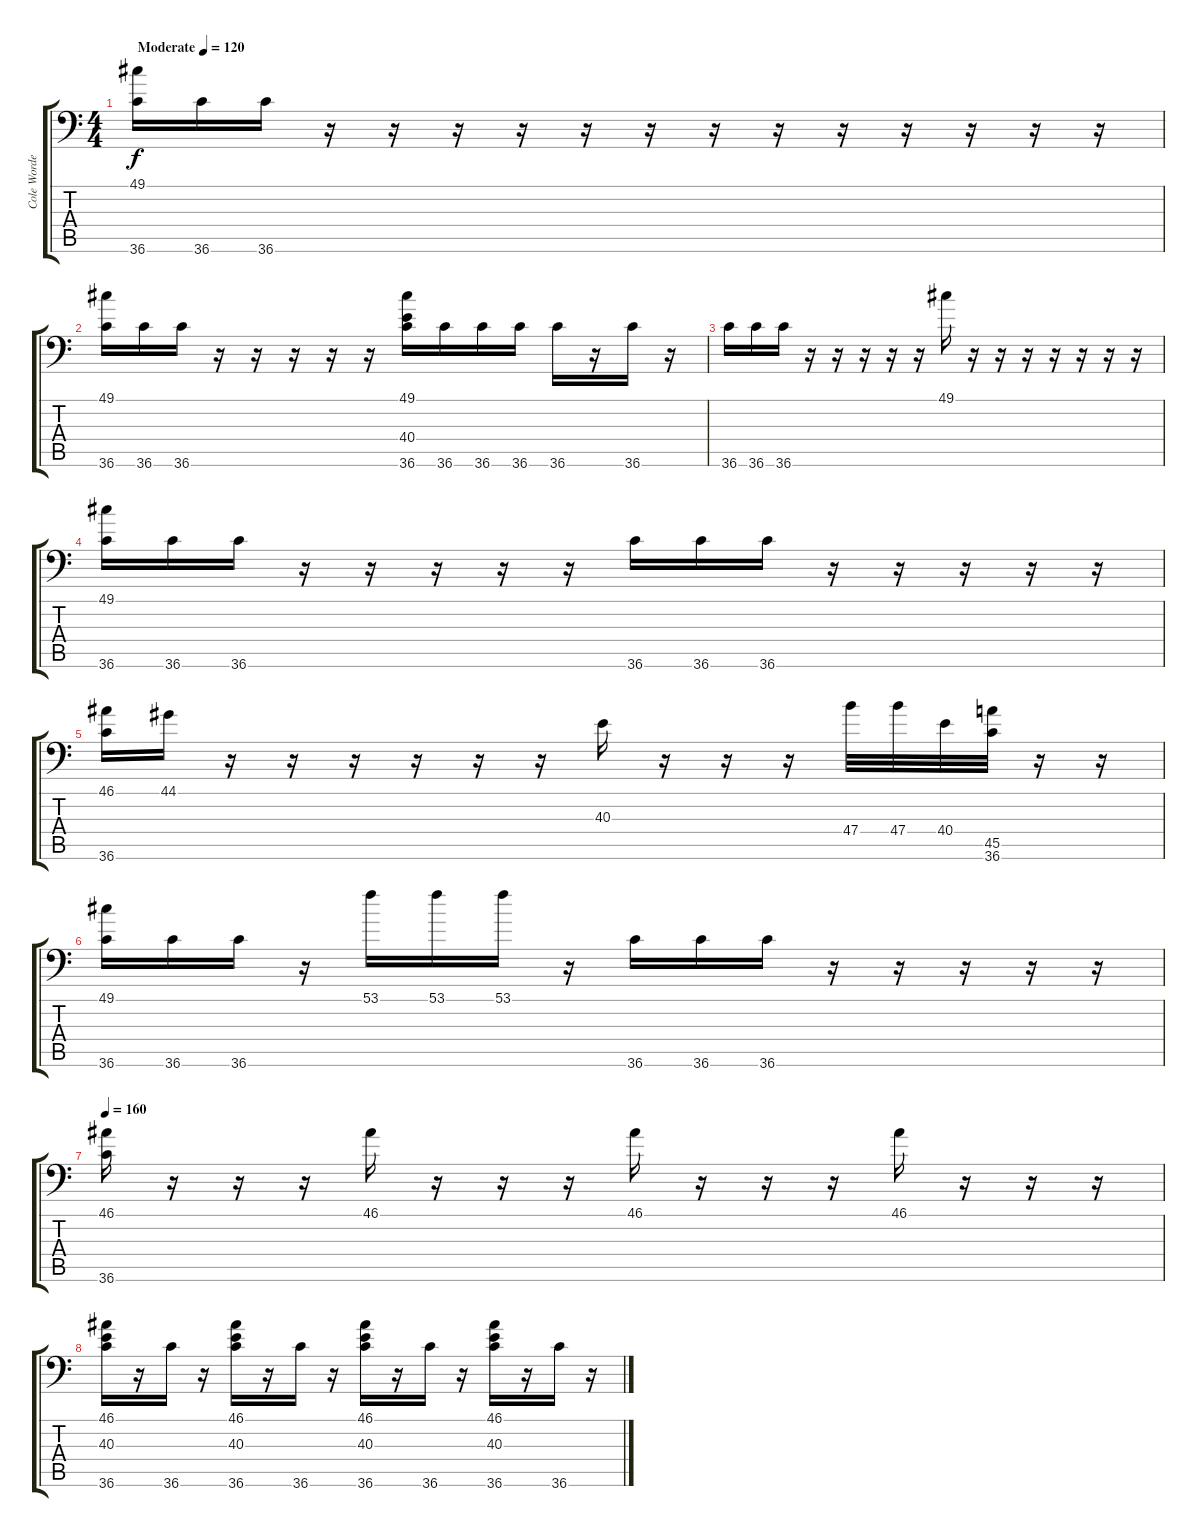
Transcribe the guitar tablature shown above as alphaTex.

\track ("Cole Worden" "Cole Worde") {instrument acousticgrandpiano}
\staff {score tabs}
\tuning (C-1 C-1 C-1 C-1 C-1 C-1) {hide}
\ts (4 4)
\tempo (120 "Moderate")
\clef f4
\ks c
(49.1 36.6).16{dy f instrument acousticgrandpiano} 36.6.16 36.6.16 r.16 r.16 r.16 r.16 r.16 r.16 r.16 r.16 r.16 r.16 r.16 r.16 r.16 |
(49.1 36.6).16 36.6.16 36.6.16 r.16 r.16 r.16 r.16 r.16 (49.1 40.4 36.6).16 36.6.16 36.6.16 36.6.16 36.6.16 r.16 36.6.16 r.16 |
36.6.16 36.6.16 36.6.16 r.16 r.16 r.16 r.16 r.16 49.1.16 r.16 r.16 r.16 r.16 r.16 r.16 r.16 |
(49.1 36.6).16 36.6.16 36.6.16 r.16 r.16 r.16 r.16 r.16 36.6.16 36.6.16 36.6.16 r.16 r.16 r.16 r.16 r.16 |
(46.1 36.6).16 44.1.16 r.16 r.16 r.16 r.16 r.16 r.16 40.3.16 r.16 r.16 r.16 47.4.32 47.4.32 40.4.32 (45.5 36.6).32 r.16 r.16 |
(49.1 36.6).16 36.6.16 36.6.16 r.16 53.1.16 53.1.16 53.1.16 r.16 36.6.16 36.6.16 36.6.16 r.16 r.16 r.16 r.16 r.16 |
\tempo 160
(46.1 36.6).16 r.16 r.16 r.16 46.1.16 r.16 r.16 r.16 46.1.16 r.16 r.16 r.16 46.1.16 r.16 r.16 r.16 |
(46.1 40.3 36.6).16 r.16 36.6.16 r.16 (46.1 40.3 36.6).16 r.16 36.6.16 r.16 (46.1 40.3 36.6).16 r.16 36.6.16 r.16 (46.1 40.3 36.6).16 r.16 36.6.16 r.16
